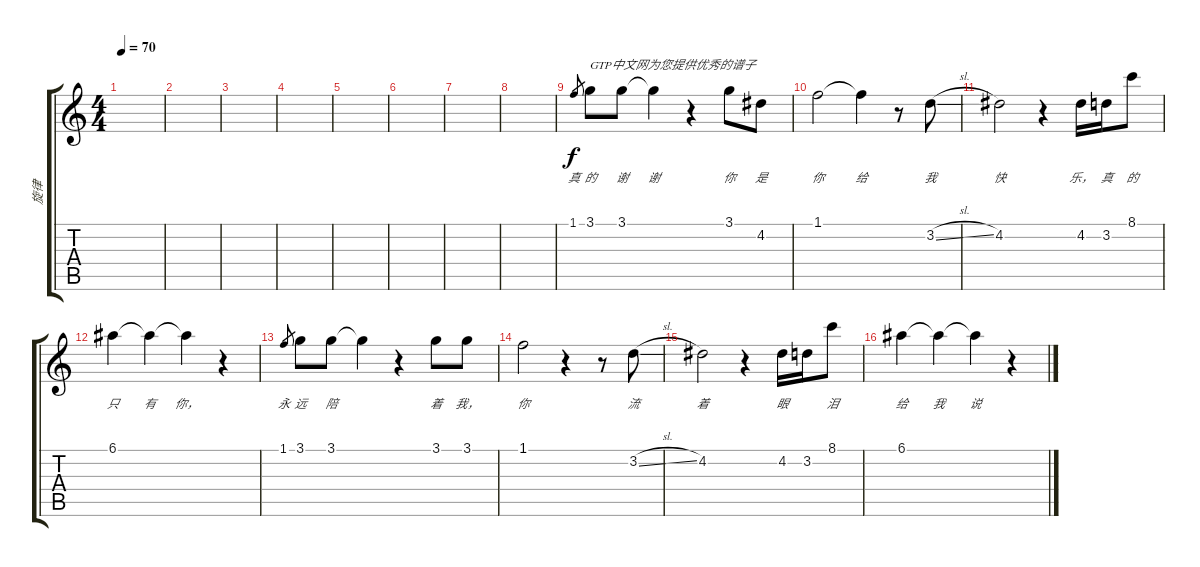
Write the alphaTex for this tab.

\track ("旋律" "旋律") {instrument acousticguitarnylon}
\staff {score tabs}
\tuning (E4 B3 G3 D3 A2 E2) {hide}
\ts (4 4)
\tempo 70
\clef g2
\ks c
|
|
|
|
|
|
|
|
1.1.8{lyrics (0 "真") lyrics (1 "") lyrics (2 "") lyrics (3 "") lyrics (4 "") gr} 3.1.8{txt "GTP中文网为您提供优秀的谱子" lyrics (0 "的") lyrics (1 "") lyrics (2 "") lyrics (3 "") lyrics (4 "")} 3.1.8{lyrics (0 "谢") lyrics (1 "") lyrics (2 "") lyrics (3 "") lyrics (4 "")} 3.1{t}.4{lyrics (0 "谢") lyrics (1 "") lyrics (2 "") lyrics (3 "") lyrics (4 "")} r.4 3.1.8{lyrics (0 "你") lyrics (1 "") lyrics (2 "") lyrics (3 "") lyrics (4 "")} 4.2.8{lyrics (0 "是") lyrics (1 "") lyrics (2 "") lyrics (3 "") lyrics (4 "")} |
1.1.2{lyrics (0 "你") lyrics (1 "") lyrics (2 "") lyrics (3 "") lyrics (4 "")} 1.1{t}.4{lyrics (0 "给") lyrics (1 "") lyrics (2 "") lyrics (3 "") lyrics (4 "")} r.8 3.2{sl}.8{lyrics (0 "我") lyrics (1 "") lyrics (2 "") lyrics (3 "") lyrics (4 "")} |
4.2.2{lyrics (0 "快") lyrics (1 "") lyrics (2 "") lyrics (3 "") lyrics (4 "")} r.4 4.2.16{lyrics (0 "乐，") lyrics (1 "") lyrics (2 "") lyrics (3 "") lyrics (4 "")} 3.2.16{lyrics (0 "真") lyrics (1 "") lyrics (2 "") lyrics (3 "") lyrics (4 "")} 8.1.8{lyrics (0 "的") lyrics (1 "") lyrics (2 "") lyrics (3 "") lyrics (4 "")} |
6.1.4{lyrics (0 "只") lyrics (1 "") lyrics (2 "") lyrics (3 "") lyrics (4 "")} 6.1{t}.4{lyrics (0 "有") lyrics (1 "") lyrics (2 "") lyrics (3 "") lyrics (4 "")} 6.1{t}.4{lyrics (0 "你，") lyrics (1 "") lyrics (2 "") lyrics (3 "") lyrics (4 "")} r.4 |
1.1.8{lyrics (0 "永") lyrics (1 "") lyrics (2 "") lyrics (3 "") lyrics (4 "") gr} 3.1.8{lyrics (0 "远") lyrics (1 "") lyrics (2 "") lyrics (3 "") lyrics (4 "")} 3.1.8{lyrics (0 "陪") lyrics (1 "") lyrics (2 "") lyrics (3 "") lyrics (4 "")} 3.1{t}.4{lyrics (0 "") lyrics (1 "") lyrics (2 "") lyrics (3 "") lyrics (4 "")} r.4 3.1.8{lyrics (0 "着") lyrics (1 "") lyrics (2 "") lyrics (3 "") lyrics (4 "")} 3.1.8{lyrics (0 "我，") lyrics (1 "") lyrics (2 "") lyrics (3 "") lyrics (4 "")} |
1.1.2{lyrics (0 "你") lyrics (1 "") lyrics (2 "") lyrics (3 "") lyrics (4 "")} r.4 r.8 3.2{sl}.8{lyrics (0 "流") lyrics (1 "") lyrics (2 "") lyrics (3 "") lyrics (4 "")} |
4.2.2{lyrics (0 "着") lyrics (1 "") lyrics (2 "") lyrics (3 "") lyrics (4 "")} r.4 4.2.16{lyrics (0 "眼") lyrics (1 "") lyrics (2 "") lyrics (3 "") lyrics (4 "")} 3.2.16{lyrics (0 "") lyrics (1 "") lyrics (2 "") lyrics (3 "") lyrics (4 "")} 8.1.8{lyrics (0 "泪") lyrics (1 "") lyrics (2 "") lyrics (3 "") lyrics (4 "")} |
6.1.4{lyrics (0 "给") lyrics (1 "") lyrics (2 "") lyrics (3 "") lyrics (4 "")} 6.1{t}.4{lyrics (0 "我") lyrics (1 "") lyrics (2 "") lyrics (3 "") lyrics (4 "")} 6.1{t}.4{lyrics (0 "说") lyrics (1 "") lyrics (2 "") lyrics (3 "") lyrics (4 "")} r.4
